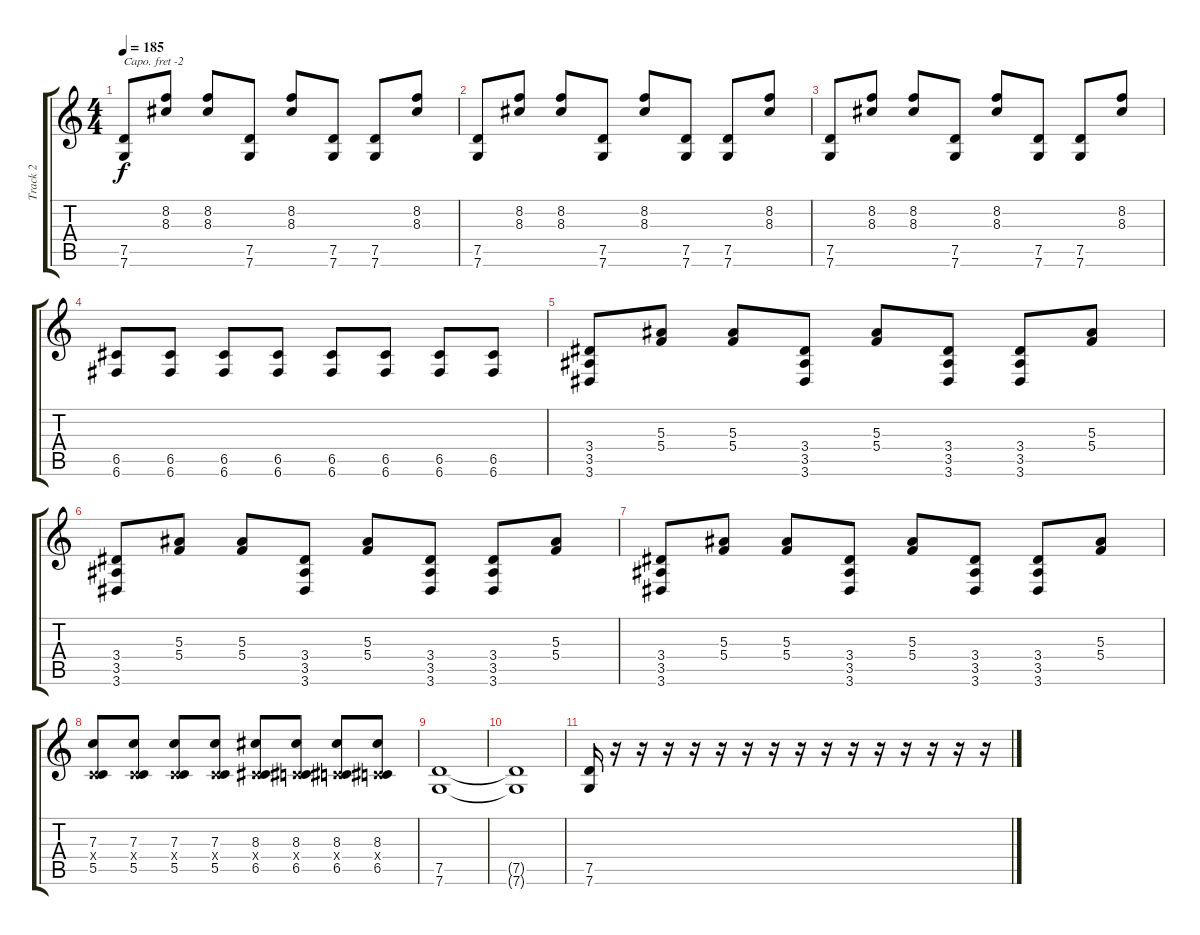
\track ("Track 2" "Track 2") {instrument distortionguitar}
\staff {score tabs}
\capo -2
\tuning (E4 B3 G3 D3 A2 D2) {hide}
\ts (4 4)
\tempo 185
\clef g2
\ks c
(7.5 7.6).8{dy f} (8.2 8.3).8 (8.2 8.3).8 (7.5 7.6).8 (8.2 8.3).8 (7.5 7.6).8 (7.5 7.6).8 (8.2 8.3).8 |
(7.5 7.6).8 (8.2 8.3).8 (8.2 8.3).8 (7.5 7.6).8 (8.2 8.3).8 (7.5 7.6).8 (7.5 7.6).8 (8.2 8.3).8 |
(7.5 7.6).8 (8.2 8.3).8 (8.2 8.3).8 (7.5 7.6).8 (8.2 8.3).8 (7.5 7.6).8 (7.5 7.6).8 (8.2 8.3).8 |
(6.5 6.6).8 (6.5 6.6).8 (6.5 6.6).8 (6.5 6.6).8 (6.5 6.6).8 (6.5 6.6).8 (6.5 6.6).8 (6.5 6.6).8 |
(3.4 3.5 3.6).8 (5.3 5.4).8 (5.3 5.4).8 (3.4 3.5 3.6).8 (5.3 5.4).8 (3.4 3.5 3.6).8 (3.4 3.5 3.6).8 (5.3 5.4).8 |
(3.4 3.5 3.6).8 (5.3 5.4).8 (5.3 5.4).8 (3.4 3.5 3.6).8 (5.3 5.4).8 (3.4 3.5 3.6).8 (3.4 3.5 3.6).8 (5.3 5.4).8 |
(3.4 3.5 3.6).8 (5.3 5.4).8 (5.3 5.4).8 (3.4 3.5 3.6).8 (5.3 5.4).8 (3.4 3.5 3.6).8 (3.4 3.5 3.6).8 (5.3 5.4).8 |
(7.3 0.4{x} 5.5).8 (7.3 0.4{x} 5.5).8 (7.3 0.4{x} 5.5).8 (7.3 0.4{x} 5.5).8 (8.3 0.4{x} 6.5).8 (8.3 0.4{x} 6.5).8 (8.3 0.4{x} 6.5).8 (8.3 0.4{x} 6.5).8 |
(7.5 7.6).1 |
(7.5{t} 7.6{t}).1 |
(7.5 7.6).16 r.16 r.16 r.16 r.16 r.16 r.16 r.16 r.16 r.16 r.16 r.16 r.16 r.16 r.16 r.16
